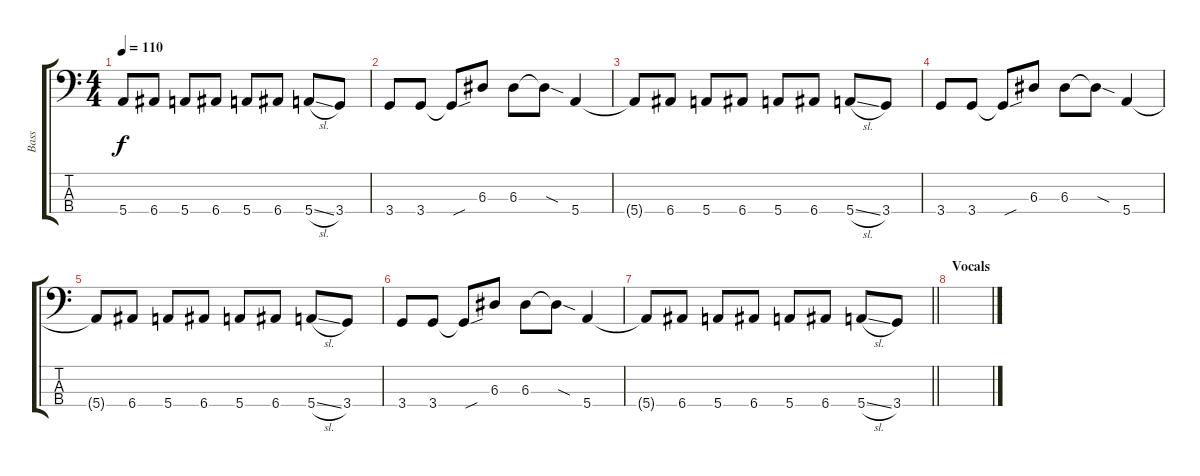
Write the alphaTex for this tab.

\track ("Bass" "Bass") {instrument electricbasspick}
\staff {score tabs}
\tuning (G2 D2 A1 E1) {hide}
\ts (4 4)
\tempo 110
\clef f4
\ks c
5.4{t}.8{dy f} 6.4.8 5.4.8 6.4.8 5.4.8 6.4.8 5.4{sl}.8 3.4.8 |
3.4.8 3.4.8 3.4{sou t}.8 6.3.8 6.3.8 6.3{sod t}.8 5.4.4 |
5.4{t}.8 6.4.8 5.4.8 6.4.8 5.4.8 6.4.8 5.4{sl}.8 3.4.8 |
3.4.8 3.4.8 3.4{sou t}.8 6.3.8 6.3.8 6.3{sod t}.8 5.4.4 |
5.4{t}.8 6.4.8 5.4.8 6.4.8 5.4.8 6.4.8 5.4{sl}.8 3.4.8 |
3.4.8 3.4.8 3.4{sou t}.8 6.3.8 6.3.8 6.3{sod t}.8 5.4.4 |
\barLineRight lightlight
5.4{t}.8 6.4.8 5.4.8 6.4.8 5.4.8 6.4.8 5.4{sl}.8 3.4.8 |
\section ("" "Vocals")
